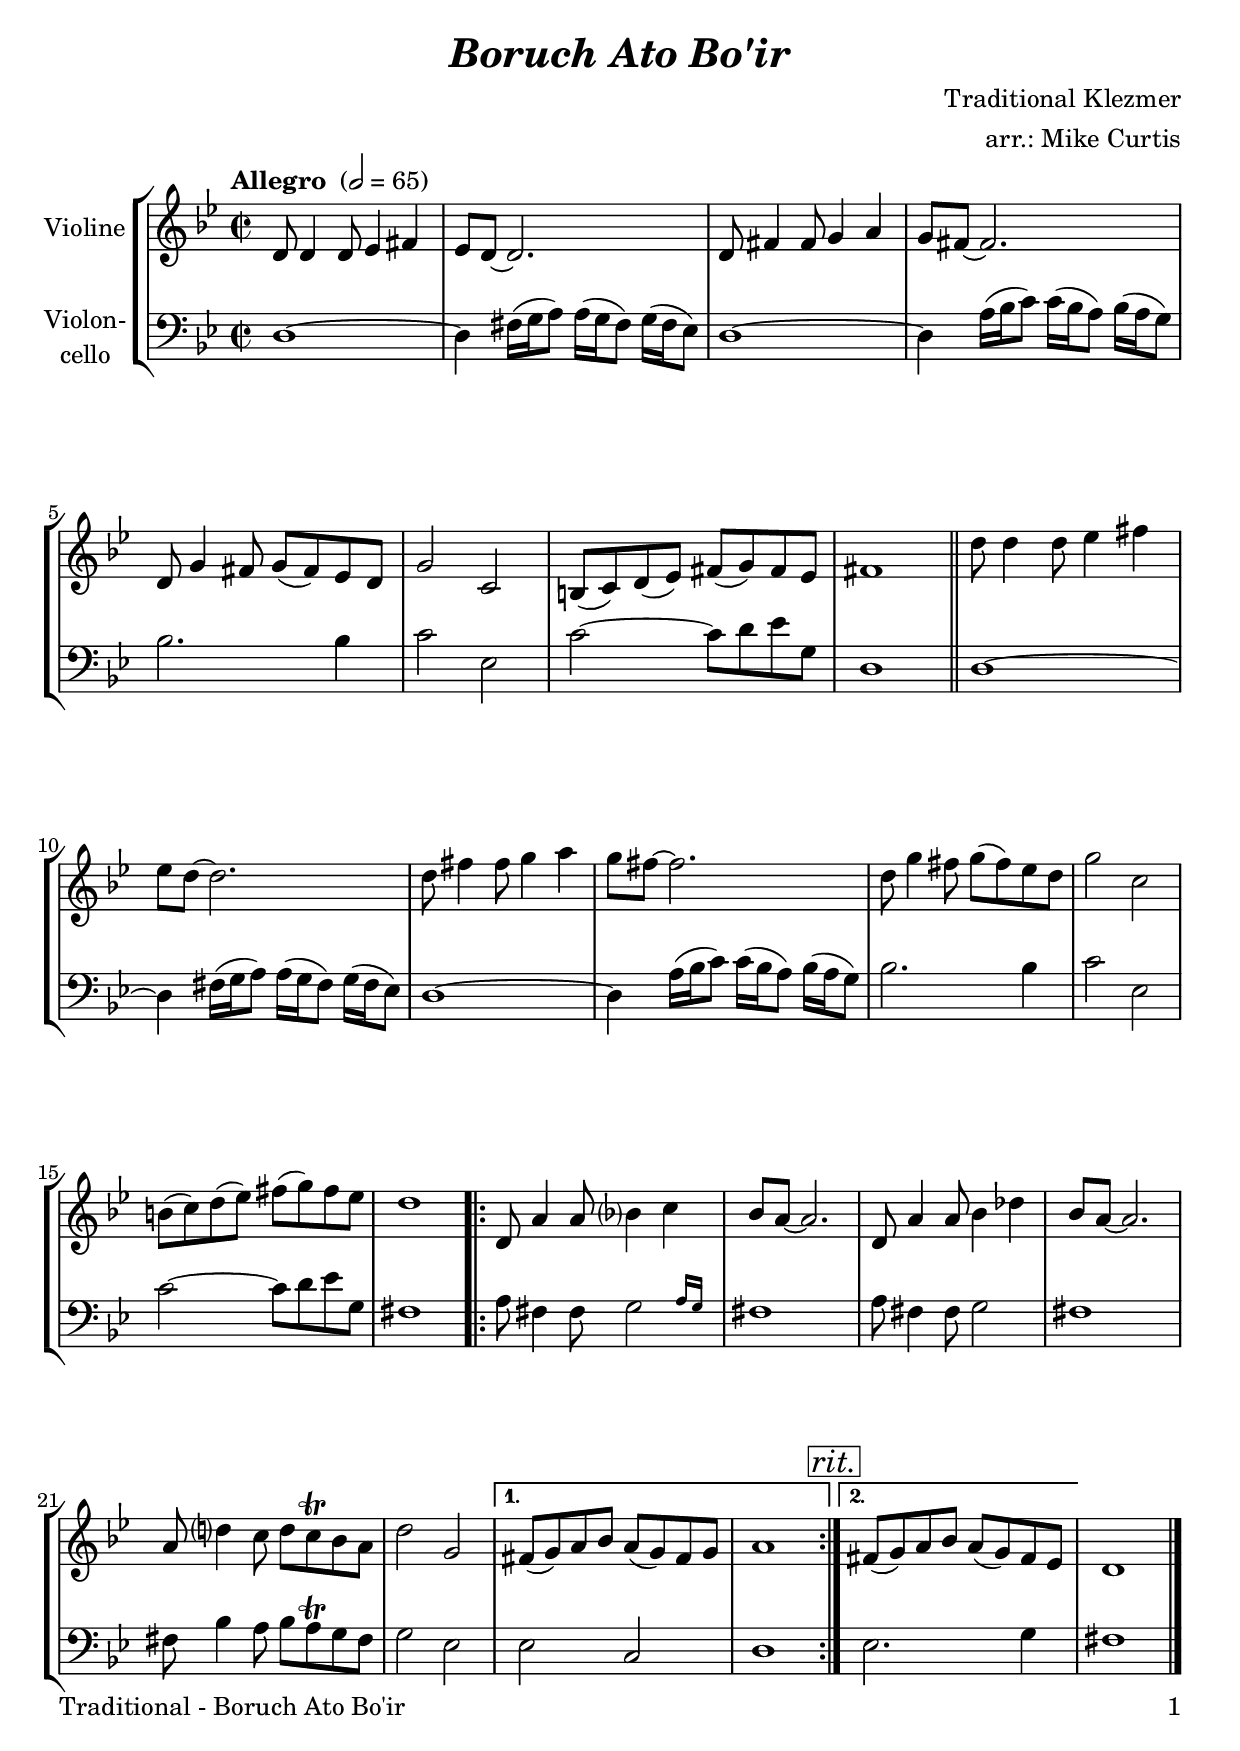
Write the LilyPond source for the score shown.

\version "2.18.2"
\include "deutsch.ly"
  
#(set-global-staff-size 22)

\header {
  title     = \markup \bold \italic "Boruch Ato Bo'ir"
  composer  = "Traditional Klezmer"
  arranger  = "arr.: Mike Curtis"
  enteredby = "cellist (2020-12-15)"
%  piece     = ""
}

voiceconsts = {
  \key f \minor
  \time 2/2
  \clef "treble"
%  \numericTimeSignature
  % Set default beaming for all staves
%  \set Timing.beamExceptions = #'()
%  \set Timing.baseMoment     = #(ly:make-moment 1 4)
%  \set Timing.beatStructure  = #'(1 1 1 1)
  \tempo "Allegro " 2=65
}

mivl = "violin"
%miba = "pizzicato strings"
miba = "cello"

rit  = \mark \markup \box \italic "rit."
simi = \markup \italic "simile"

va = \relative c' {
  \voiceconsts

  c8 c4 c8 des4 e
  des8 c~~ c2.
  c8 e4 e8 f4 g
  f8 e~ e2.

  c8 f4 e8 f( e) des c
  f2 b,
  a8( b) c( des) e( f) e des
  e1 \bar "||"

  c'8 c4 c8 des4 e
  des8 c~ c2.
  c8 e4 e8 f4 g
  f8 e~ e2.

  c8 f4 e8 f( e) des c
  f2 b,
  a8( b) c( des) e( f) e des
  c1
  
  \repeat volta 2 {
    c,8 g'4 g8 as?4 b
    as8 g~ g2.
    c,8 g'4 g8 as4 ces
    as8 g~ g2.

    g8 c?4 b8 c b\trill as g
    c2 f,
  }
  \alternative {
    { e8( f) g as g( f) e f | g1 }
    { \rit e8( f) g as g( f) e des }
  }
  c1 \bar "|."
}

vb = \relative c {
  \voiceconsts
  \clef "bass"

  c1~
  c4 e16( f g8) g16[( f e8)] f16( e des8)
  c1~
  c4 g'16( as b8) b16[( as g8)] as16( g f8)

  as2. as4
  b2 des,
  b'~ b8 c des f,
  c1 \bar "||"

  c~
  c4 e16( f g8) g16[( f e8)] f16( e des8)
  c1~
  c4 g'16( as b8) b16[( as g8)] as16( g f8)

  as2. as4
  b2 des,
  b'~ b8 c des f,
  e1
  
  \repeat volta 2 {
    g8 e4 e8 \afterGrace f2 { g16[ f] }
    e1
    g8 e4 e8 f2
    e1

    e8 as4 g8 as g\trill f e
    f2 des
  }
  \alternative {
    { des b | c1 }
    { \rit des2. f4 }
  }
  e1 \bar "|."
}


music = \new StaffGroup <<
      \new Staff {
	\set Staff.midiInstrument = \mivl
	\set Staff.instrumentName = \markup \center-column { "Violine" }
	\transpose f g { \va }
      }

      \new Staff {
	\set Staff.midiInstrument = \miba
	\set Staff.instrumentName = \markup \center-column { "Violon-" "cello" }
	\transpose f g { \vb }
      }
>>

\book {
   \paper {
    print-page-number = ##t
    print-first-page-number = ##t
    ragged-last-bottom = ##f
    oddHeaderMarkup = \markup \null
    evenHeaderMarkup = \markup \null
    oddFooterMarkup = \markup {
      \fill-line {
        \on-the-fly #print-page-number-check-first
        "Traditional - Boruch Ato Bo'ir" \fromproperty #'page:page-number-string
      }
    }
    evenFooterMarkup = \oddFooterMarkup
  } \score {
    \music
    \layout {}
  }

  \score {
    \unfoldRepeats \music

    \midi {
      \context {
        \Score
      }
    }
  }
}